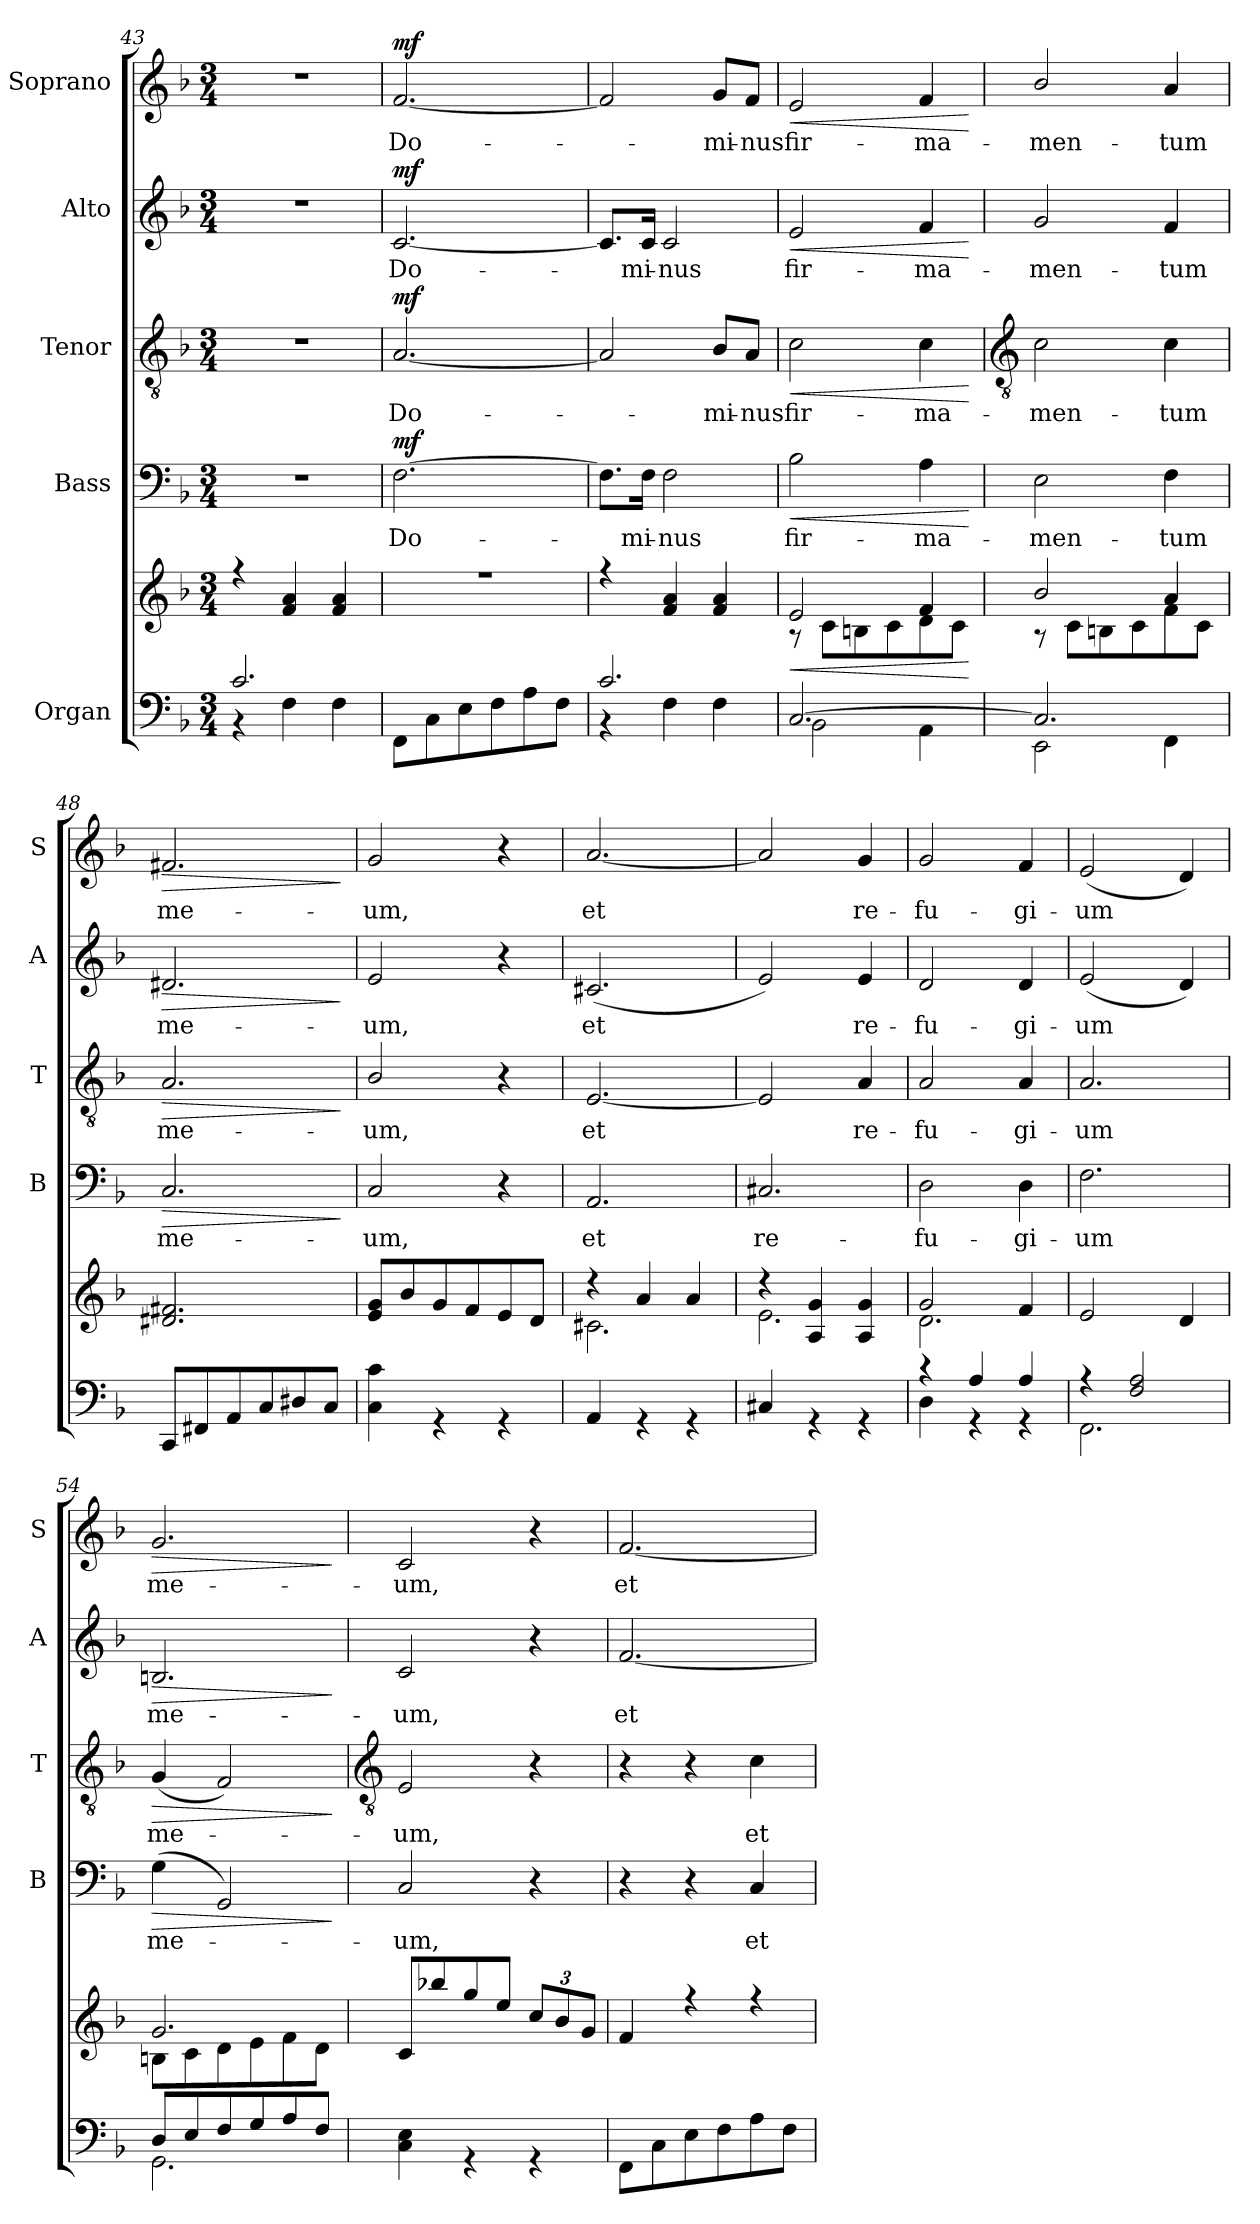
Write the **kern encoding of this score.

**kern	**kern	**dynam	**kern	**text	**dynam	**kern	**text	**dynam	**kern	**text	**dynam	**kern	**text	**dynam
*part5	*part5	*part5	*part4	*part4	*part4	*part3	*part3	*part3	*part2	*part2	*part2	*part1	*part1	*part1
*staff6	*staff5	*staff5/6	*staff4	*staff4	*staff4	*staff3	*staff3	*staff3	*staff2	*staff2	*staff2	*staff1	*staff1	*staff1
*I"Organ	*	*	*I"Bass	*	*	*I"Tenor	*	*	*I"Alto	*	*	*I"Soprano	*	*
*	*	*	*I'B	*	*	*I'T	*	*	*I'A	*	*	*I'S	*	*
*clefF4	*clefG2	*	*clefF4	*	*	*clefGv2	*	*	*clefG2	*	*	*clefG2	*	*
*k[b-]	*k[b-]	*	*k[b-]	*	*	*k[b-]	*	*	*k[b-]	*	*	*k[b-]	*	*
*F:	*F:	*	*F:	*	*	*F:	*	*	*F:	*	*	*F:	*	*
*M3/4	*M3/4	*	*M3/4	*	*	*M3/4	*	*	*M3/4	*	*	*M3/4	*	*
=43	=43	=43	=43	=43	=43	=43	=43	=43	=43	=43	=43	=43	=43	=43
*^	*^	*	*	*	*	*	*	*	*	*	*	*	*	*
!	!	!	!LO:N:vis=1	!	!LO:N:vis=1	!	!	!LO:N:vis=1	!	!	!LO:N:vis=1	!	!	!LO:N:vis=1	!	!
2.c/	4r	4r	2.ryy	.	2.r	.	.	2.r	.	.	2.r	.	.	2.r	.	.
.	4F\	4f/ 4a/	.	.	.	.	.	.	.	.	.	.	.	.	.	.
.	4F\	4f/ 4a/	.	.	.	.	.	.	.	.	.	.	.	.	.	.
=44	=44	=44	=44	=44	=44	=44	=44	=44	=44	=44	=44	=44	=44	=44	=44	=44
!LO:N:vis=1	!	!LO:N:vis=1	!LO:N:vis=1	!	!	!LO:LY:b	!LO:DY:b	!	!LO:LY:b	!LO:DY:b	!	!LO:LY:b	!LO:DY:b	!	!LO:LY:b	!LO:DY:b
2.ryy	8FF\L	2.r	2.ryy	.	[2.F	Do-	mf	[2.A	Do-	mf	[2.c	Do-	mf	[2.f	Do-	mf
.	8C\	.	.	.	.	.	.	.	.	.	.	.	.	.	.	.
.	8E\	.	.	.	.	.	.	.	.	.	.	.	.	.	.	.
.	8F\	.	.	.	.	.	.	.	.	.	.	.	.	.	.	.
.	8A\	.	.	.	.	.	.	.	.	.	.	.	.	.	.	.
.	8F\J	.	.	.	.	.	.	.	.	.	.	.	.	.	.	.
=45	=45	=45	=45	=45	=45	=45	=45	=45	=45	=45	=45	=45	=45	=45	=45	=45
!	!	!	!LO:N:vis=1	!	!	!	!	!	!	!	!	!	!	!	!	!
2.c/	4r	4r	2.ryy	.	8.F\L]	.	.	2A]	.	.	8.c/L]	.	.	2f]	.	.
!	!	!	!	!	!	!LO:LY:b	!	!	!	!	!	!LO:LY:b	!	!	!	!
.	.	.	.	.	16F\Jk	mi-	.	.	.	.	16c/Jk	mi-	.	.	.	.
!	!	!	!	!	!	!LO:LY:b	!	!	!	!	!	!LO:LY:b	!	!	!	!
.	4F\	4f/ 4a/	.	.	2F	-nus	.	.	.	.	2c	-nus	.	.	.	.
!	!	!	!	!	!	!	!	!	!LO:LY:b	!	!	!	!	!	!LO:LY:b	!
.	4F\	4f/ 4a/	.	.	.	.	.	8B-/L	mi-	.	.	.	.	8g/L	mi-	.
!	!	!	!	!	!	!	!	!	!LO:LY:b	!	!	!	!	!	!LO:LY:b	!
.	.	.	.	.	.	.	.	8A/J	-nus	.	.	.	.	8f/J	-nus	.
=46	=46	=46	=46	=46	=46	=46	=46	=46	=46	=46	=46	=46	=46	=46	=46	=46
!	!	!	!	!LO:HP:b	!	!LO:LY:b	!LO:HP:b	!	!LO:LY:b	!LO:HP:b	!	!LO:LY:b	!LO:HP:b	!	!LO:LY:b	!LO:HP:b
[2.C/	2BB-\	2e/	8r	<	2B-	fir-	<	2c	fir-	<	2e	fir-	<	2e	fir-	<
.	.	.	8c\L	.	.	.	.	.	.	.	.	.	.	.	.	.
.	.	.	8Bn\	.	.	.	.	.	.	.	.	.	.	.	.	.
.	.	.	8c\	.	.	.	.	.	.	.	.	.	.	.	.	.
!	!	!	!	!	!	!LO:LY:b	!	!	!LO:LY:b	!	!	!LO:LY:b	!	!	!LO:LY:b	!
.	4AA\	4f/	8d\	.	4A	-ma-	.	4c	-ma-	.	4f	-ma-	.	4f	-ma-	.
.	.	.	8c\J	.	.	.	.	.	.	.	.	.	.	.	.	.
*v	*v	*	*	*	*	*	*	*	*	*	*	*	*	*	*	*
*	*v	*v	*	*	*	*	*	*	*	*	*	*	*	*	*
.	.	[	.	.	[	.	.	[	.	.	[	.	.	[
!!LO:LB:g=z
=47	=47	=47	=47	=47	=47	=47	=47	=47	=47	=47	=47	=47	=47	=47
*	*	*	*	*	*	*clefGv2	*	*	*	*	*	*	*	*
*^	*^	*	*	*	*	*	*	*	*	*	*	*	*	*
!	!	!	!	!	!	!LO:LY:b	!	!	!LO:LY:b	!	!	!LO:LY:b	!	!	!LO:LY:b	!
2.C/]	2EE\	2b-/	8r	.	2E	-men-	.	2c	-men-	.	2g	-men-	.	2b-/	-men-	.
.	.	.	8c\L	.	.	.	.	.	.	.	.	.	.	.	.	.
.	.	.	8Bn\	.	.	.	.	.	.	.	.	.	.	.	.	.
.	.	.	8c\	.	.	.	.	.	.	.	.	.	.	.	.	.
!	!	!	!	!	!	!LO:LY:b	!	!	!LO:LY:b	!	!	!LO:LY:b	!	!	!LO:LY:b	!
.	4FF\	4a/	8f\	.	4F	-tum	.	4c	-tum	.	4f	-tum	.	4a	-tum	.
.	.	.	8c\J	.	.	.	.	.	.	.	.	.	.	.	.	.
=48	=48	=48	=48	=48	=48	=48	=48	=48	=48	=48	=48	=48	=48	=48	=48	=48
!LO:N:vis=1	!	!	!LO:N:vis=1	!	!	!LO:LY:b	!LO:HP:b	!	!LO:LY:b	!LO:HP:b	!	!LO:LY:b	!LO:HP:b	!	!LO:LY:b	!LO:HP:b
2.ryy	8CC/L	2.d#X/ 2.f#X/	2.ryy	.	2.C	me-	>	2.A	me-	>	2.d#X	me-	>	2.f#X	me-	>
.	8FF#X/	.	.	.	.	.	.	.	.	.	.	.	.	.	.	.
.	8AA/	.	.	.	.	.	.	.	.	.	.	.	.	.	.	.
.	8C/	.	.	.	.	.	.	.	.	.	.	.	.	.	.	.
.	8D#X/	.	.	.	.	.	.	.	.	.	.	.	.	.	.	.
.	8C/J	.	.	.	.	.	.	.	.	.	.	.	.	.	.	.
*v	*v	*	*	*	*	*	*	*	*	*	*	*	*	*	*	*
*	*v	*v	*	*	*	*	*	*	*	*	*	*	*	*	*
.	.	.	.	.	]	.	.	]	.	.	]	.	.	]
=49	=49	=49	=49	=49	=49	=49	=49	=49	=49	=49	=49	=49	=49	=49
*	*^	*	*	*	*	*	*	*	*	*	*	*	*	*
!LO:N:vis=1	!	!LO:N:vis=1	!	!	!LO:LY:b	!	!	!LO:LY:b	!	!	!LO:LY:b	!	!	!LO:LY:b	!
*^	*	*	*	*	*	*	*	*	*	*	*	*	*	*	*
2.ryy	4C\ 4c\	8e/ 8g/L	2.ryy	.	2C	-um,	.	2B-/	-um,	.	2e	-um,	.	2g	-um,	.
.	.	8b-/	.	.	.	.	.	.	.	.	.	.	.	.	.	.
.	4r	8g/	.	.	.	.	.	.	.	.	.	.	.	.	.	.
.	.	8f/	.	.	.	.	.	.	.	.	.	.	.	.	.	.
.	4r	8e/	.	.	4r	.	.	4r	.	.	4r	.	.	4r	.	.
.	.	8d/J	.	.	.	.	.	.	.	.	.	.	.	.	.	.
=50	=50	=50	=50	=50	=50	=50	=50	=50	=50	=50	=50	=50	=50	=50	=50	=50
!LO:N:vis=1	!	!	!	!	!	!LO:LY:b	!	!	!LO:LY:b	!	!	!LO:LY:b	!	!	!LO:LY:b	!
2.ryy	4AA/	4r	2.c#X\	.	2.AA	et	.	[2.E	et	.	(<2.c#X	et	.	[2.a	et	.
.	4r	4a/	.	.	.	.	.	.	.	.	.	.	.	.	.	.
.	4r	4a/	.	.	.	.	.	.	.	.	.	.	.	.	.	.
=51	=51	=51	=51	=51	=51	=51	=51	=51	=51	=51	=51	=51	=51	=51	=51	=51
!LO:N:vis=1	!	!	!	!	!	!LO:LY:b	!	!	!	!	!	!	!	!	!	!
2.ryy	4C#X/	4r	2.e\	.	2.C#X	re-	.	2E]	.	.	2e)	.	.	2a]	.	.
.	4r	4A/ 4g/	.	.	.	.	.	.	.	.	.	.	.	.	.	.
!	!	!	!	!	!	!	!	!	!LO:LY:b	!	!	!LO:LY:b	!	!	!LO:LY:b	!
.	4r	4A/ 4g/	.	.	.	.	.	4A	re-	.	4e	re-	.	4g	re-	.
=52	=52	=52	=52	=52	=52	=52	=52	=52	=52	=52	=52	=52	=52	=52	=52	=52
!	!	!	!	!	!	!LO:LY:b	!	!	!LO:LY:b	!	!	!LO:LY:b	!	!	!LO:LY:b	!
4r	4D\	2g/	2.d\	.	2D	-fu-	.	2A	-fu-	.	2d	-fu-	.	2g	-fu-	.
4A/	4r	.	.	.	.	.	.	.	.	.	.	.	.	.	.	.
!	!	!	!	!	!	!LO:LY:b	!	!	!LO:LY:b	!	!	!LO:LY:b	!	!	!LO:LY:b	!
4A/	4r	4f/	.	.	4D	-gi-	.	4A	-gi-	.	4d	-gi-	.	4f	-gi-	.
=53	=53	=53	=53	=53	=53	=53	=53	=53	=53	=53	=53	=53	=53	=53	=53	=53
!	!	!	!LO:N:vis=1	!	!	!LO:LY:b	!	!	!LO:LY:b	!	!	!LO:LY:b	!	!	!LO:LY:b	!
4r	2.FF\	2e/	2.ryy	.	2.F	-um	.	2.A	-um	.	(<2e	-um	.	(<2e	-um	.
2F/ 2A/	.	.	.	.	.	.	.	.	.	.	.	.	.	.	.	.
.	.	4d/	.	.	.	.	.	.	.	.	4d)	.	.	4d)	.	.
=54	=54	=54	=54	=54	=54	=54	=54	=54	=54	=54	=54	=54	=54	=54	=54	=54
!	!	!	!	!	!	!LO:LY:b	!LO:HP:b	!	!LO:LY:b	!LO:HP:b	!	!LO:LY:b	!LO:HP:b	!	!LO:LY:b	!LO:HP:b
8D/L	2.GG\	2.g/	8Bn\L	.	(4G	me-	>	(<4G	me-	>	2.Bn	me-	>	2.g	me-	>
8E/	.	.	8c\	.	.	.	.	.	.	.	.	.	.	.	.	.
8F/	.	.	8d\	.	2GG)	.	.	2F)	.	.	.	.	.	.	.	.
8G/	.	.	8e\	.	.	.	.	.	.	.	.	.	.	.	.	.
8A/	.	.	8f\	.	.	.	.	.	.	.	.	.	.	.	.	.
8F/J	.	.	8d\J	.	.	.	.	.	.	.	.	.	.	.	.	.
*v	*v	*	*	*	*	*	*	*	*	*	*	*	*	*	*	*
*	*v	*v	*	*	*	*	*	*	*	*	*	*	*	*	*
.	.	.	.	.	]	.	.	]	.	.	]	.	.	]
!!LO:LB:g=z
=55	=55	=55	=55	=55	=55	=55	=55	=55	=55	=55	=55	=55	=55	=55
*	*	*	*	*	*	*clefGv2	*	*	*	*	*	*	*	*
*	*^	*	*	*	*	*	*	*	*	*	*	*	*	*
!LO:N:vis=1	!	!LO:N:vis=1	!	!	!LO:LY:b	!	!	!LO:LY:b	!	!	!LO:LY:b	!	!	!LO:LY:b	!
*^	*	*	*	*	*	*	*	*	*	*	*	*	*	*	*
2.ryy	4C\ 4E\	8c/L	2.ryy	.	2C	um,	.	2E	um,	.	2c	-um,	.	2c	-um,	.
.	.	8bb-X/	.	.	.	.	.	.	.	.	.	.	.	.	.	.
.	4r	8gg/	.	.	.	.	.	.	.	.	.	.	.	.	.	.
.	.	8ee/J	.	.	.	.	.	.	.	.	.	.	.	.	.	.
.	4r	12cc/L	.	.	4r	.	.	4r	.	.	4r	.	.	4r	.	.
.	.	12b-/	.	.	.	.	.	.	.	.	.	.	.	.	.	.
.	.	12g/J	.	.	.	.	.	.	.	.	.	.	.	.	.	.
=56	=56	=56	=56	=56	=56	=56	=56	=56	=56	=56	=56	=56	=56	=56	=56	=56
!LO:N:vis=1	!	!	!LO:N:vis=1	!	!	!	!	!	!	!	!	!LO:LY:b	!	!	!LO:LY:b	!
2.ryy	8FF\L	4f/	2.ryy	.	4r	.	.	4r	.	.	[2.f	et	.	[2.f	et	.
.	8C\	.	.	.	.	.	.	.	.	.	.	.	.	.	.	.
.	8E\	4r	.	.	4r	.	.	4r	.	.	.	.	.	.	.	.
.	8F\	.	.	.	.	.	.	.	.	.	.	.	.	.	.	.
!	!	!	!	!	!	!LO:LY:b	!	!	!LO:LY:b	!	!	!	!	!	!	!
.	8A\	4r	.	.	4C	et	.	4c	et	.	.	.	.	.	.	.
.	8F\J	.	.	.	.	.	.	.	.	.	.	.	.	.	.	.
*v	*v	*	*	*	*	*	*	*	*	*	*	*	*	*	*	*
*	*v	*v	*	*	*	*	*	*	*	*	*	*	*	*	*
=	=	=	=	=	=	=	=	=	=	=	=	=	=	=
*-	*-	*-	*-	*-	*-	*-	*-	*-	*-	*-	*-	*-	*-	*-
